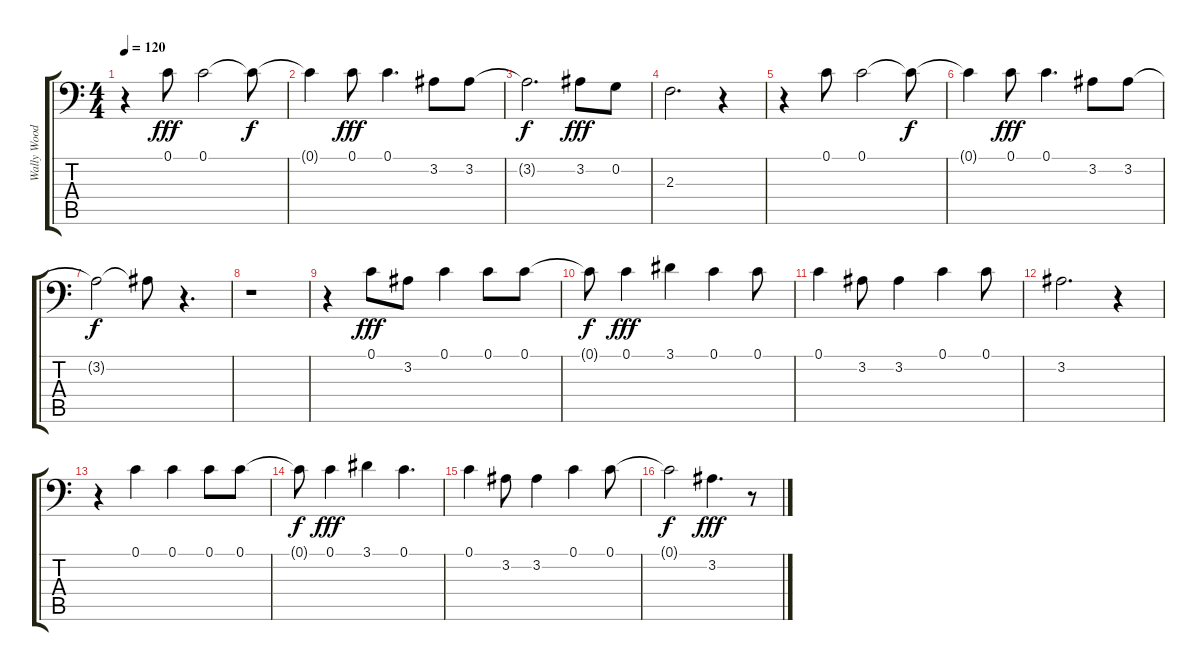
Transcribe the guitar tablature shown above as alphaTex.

\track ("Wally Wood - Vocals" "Wally Wood") {instrument oboe}
\staff {score tabs}
\tuning (C4 G3 Eb3 Bb2 F2 Bb1) {hide}
\ts (4 4)
\tempo 120
\clef f4
\ks c
r.4{dy fff} 0.1.8 0.1.2 0.1{t}.8{dy f} |
0.1{t}.4 0.1.8{dy fff} 0.1.4{d} 3.2.8 3.2.8 |
3.2{t}.2{d dy f} 3.2.8{dy fff} 0.2.8 |
2.3.2{d} r.4 |
r.4 0.1.8 0.1.2 0.1{t}.8{dy f} |
0.1{t}.4 0.1.8{dy fff} 0.1.4{d} 3.2.8 3.2.8 |
3.2{t}.2{dy f} 3.2{t}.8 r.4{d} |
r.1 |
r.4 0.1.8{dy fff} 3.2.8 0.1.4 0.1.8 0.1.8 |
0.1{t}.8{dy f} 0.1.4{dy fff} 3.1.4 0.1.4 0.1.8 |
0.1.4 3.2.8 3.2.4 0.1.4 0.1.8 |
3.2.2{d} r.4 |
r.4 0.1.4 0.1.4 0.1.8 0.1.8 |
0.1{t}.8{dy f} 0.1.4{dy fff} 3.1.4 0.1.4{d} |
0.1.4 3.2.8 3.2.4 0.1.4 0.1.8 |
0.1{t}.2{dy f} 3.2.4{d dy fff} r.8
